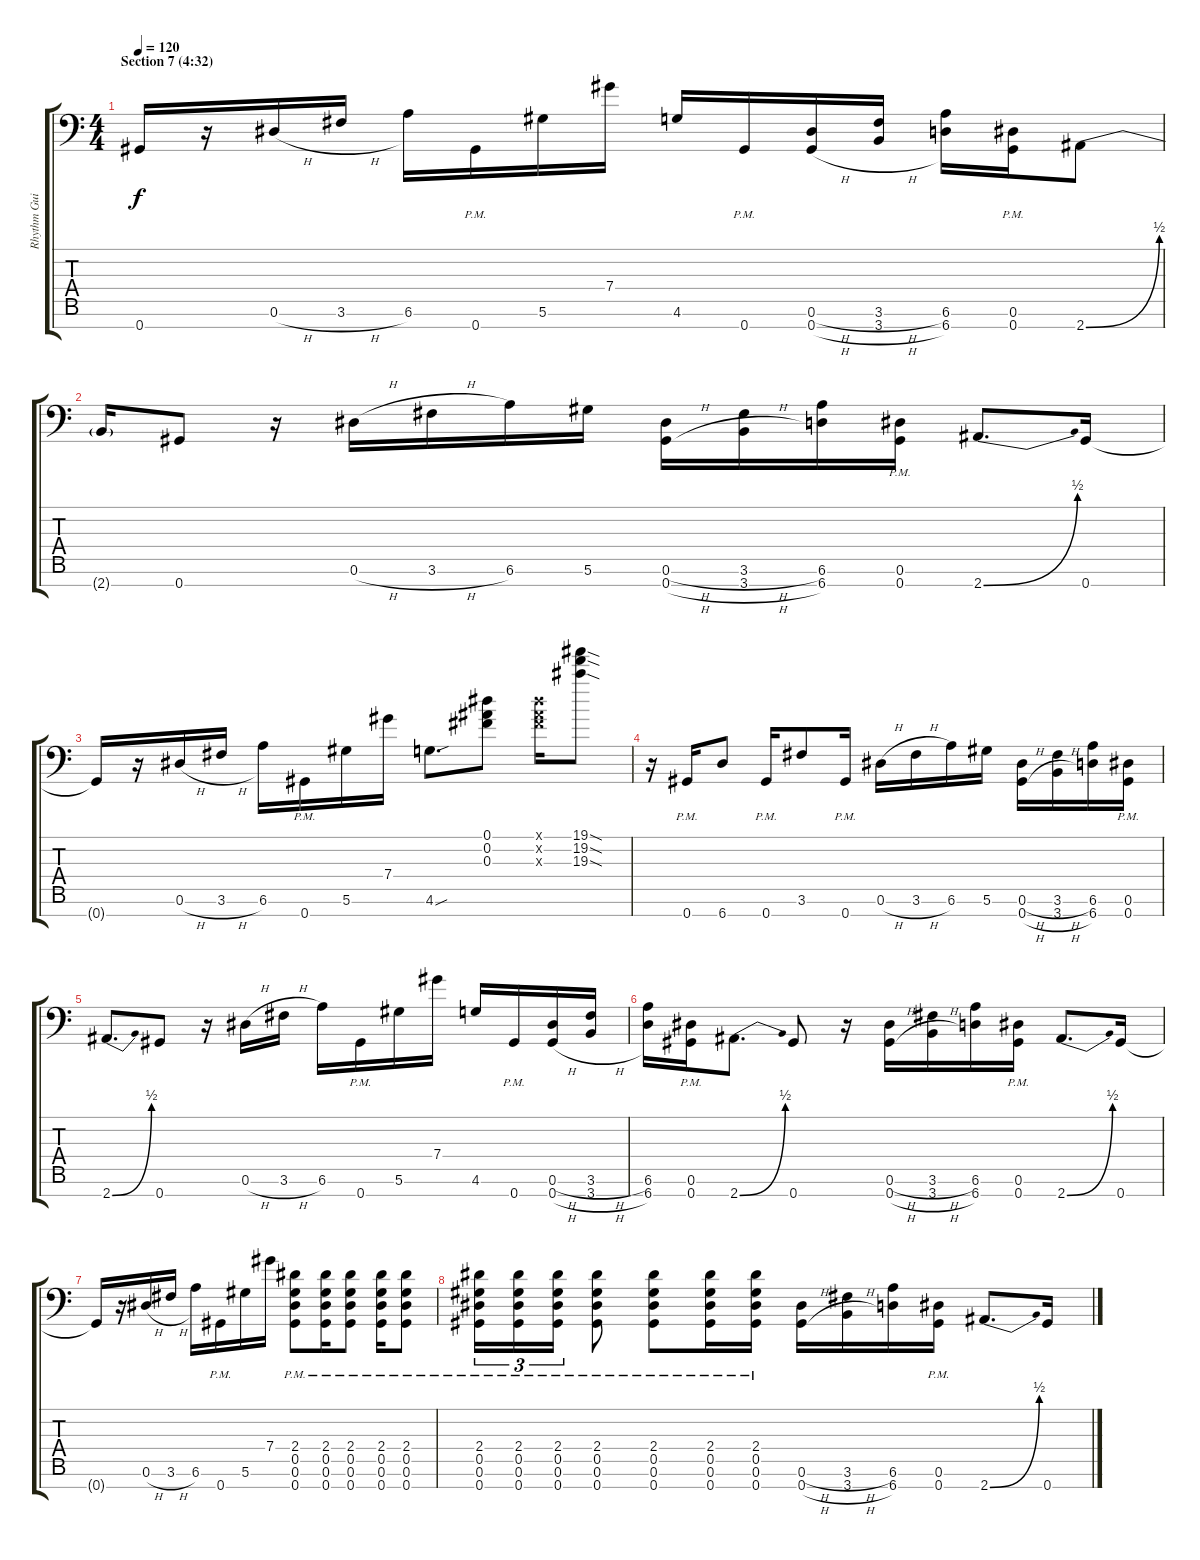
\track ("Rhythm Guitar" "Rhythm Gui") {instrument distortionguitar}
\staff {score tabs}
\tuning (Eb4 Bb3 Gb3 Db3 Ab2 Eb2 Ab1) {hide}
\ts (4 4)
\section ("" "Section 7 (4:32)")
\tempo 120
\clef f4
\ks c
0.7{t}.16{dy f} r.16 0.6{h}.16 3.6{h}.16 6.6.16 0.7{pm}.16 5.6.16 7.4.16 4.6.16 0.7{pm}.16 (0.6{h} 0.7{h}).16 (3.6{h} 3.7{h}).16 (6.6 6.7).16 (0.6{pm} 0.7{pm}).16 2.7{be (bend 0 0 60 2)}.8 |
2.7{t}.16 0.7.8 r.16 0.6{h}.16 3.6{h}.16 6.6.16 5.6.16 (0.6{h} 0.7{h}).16 (3.6{h} 3.7{h}).16 (6.6 6.7).16 (0.6{pm} 0.7{pm}).16 2.7{be (bend 0 0 60 2)}.8{d} 0.7.16 |
0.7{t}.16 r.16 0.6{h}.16 3.6{h}.16 6.6.16 0.7{pm}.16 5.6.16 7.4.16 4.6{sou}.8{d} (0.1 0.2 0.3).8 (0.1{x} 0.2{x} 0.3{x}).16 (19.1{sod} 19.2{sod} 19.3{sod}).8 |
r.16 0.7{pm}.16 6.7.8 0.7{pm}.16 3.6.8 0.7{pm}.16 0.6{h}.16 3.6{h}.16 6.6.16 5.6.16 (0.6{h} 0.7{h}).16 (3.6{h} 3.7{h}).16 (6.6 6.7).16 (0.6{pm} 0.7{pm}).16 |
2.7{be (bend 0 0 60 2)}.8{d} 0.7.8 r.16 0.6{h}.16 3.6{h}.16 6.6.16 0.7{pm}.16 5.6.16 7.4.16 4.6.16 0.7{pm}.16 (0.6{h} 0.7{h}).16 (3.6{h} 3.7{h}).16 |
(6.6 6.7).16 (0.6{pm} 0.7{pm}).16 2.7{be (bend 0 0 60 2)}.8{d} 0.7.8 r.16 (0.6{h} 0.7{h}).16 (3.6{h} 3.7{h}).16 (6.6 6.7).16 (0.6{pm} 0.7{pm}).16 2.7{be (bend 0 0 60 2)}.8{d} 0.7.16 |
0.7{t}.16 r.16 0.6{h}.16 3.6{h}.16 6.6.16 0.7{pm}.16 5.6.16 7.4.16 (2.4{pm} 0.5{pm} 0.6{pm} 0.7{pm}).8 (2.4{pm} 0.5{pm} 0.6{pm} 0.7{pm}).16 (2.4{pm} 0.5{pm} 0.6{pm} 0.7{pm}).8 (2.4{pm} 0.5{pm} 0.6{pm} 0.7{pm}).16 (2.4{pm} 0.5{pm} 0.6{pm} 0.7{pm}).8 |
(2.4{pm} 0.5{pm} 0.6{pm} 0.7{pm}).16{tu (3 2)} (2.4{pm} 0.5{pm} 0.6{pm} 0.7{pm}).16{tu (3 2)} (2.4{pm} 0.5{pm} 0.6{pm} 0.7{pm}).16{tu (3 2)} (2.4{pm} 0.5{pm} 0.6{pm} 0.7{pm}).8 (2.4{pm} 0.5{pm} 0.6{pm} 0.7{pm}).8 (2.4{pm} 0.5{pm} 0.6{pm} 0.7{pm}).16 (2.4{pm} 0.5{pm} 0.6{pm} 0.7{pm}).16 (0.6{h} 0.7{h}).16 (3.6{h} 3.7{h}).16 (6.6 6.7).16 (0.6{pm} 0.7{pm}).16 2.7{be (bend 0 0 60 2)}.8{d} 0.7.16
